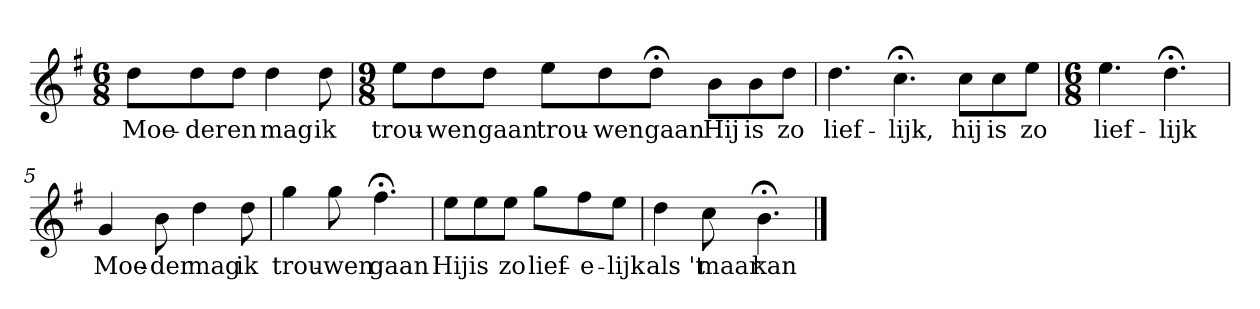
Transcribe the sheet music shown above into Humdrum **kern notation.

**kern	**text
*part1	*part1
*staff1	*staff1
*k[f#]	*
*G:	*
*M6/8	*
*MM120	*
=1	=1
8ddL	Moe-
8dd	-der
8ddJ	en
4dd	mag
8dd	ik
=2	=2
*M9/8	*
8eeL	trou-
8dd	-wen
8ddJ	gaan
8eeL	trou-
8dd	-wen
8dd;<J	gaan
8bL	Hij
8b	is
8ddJ	zo
=3	=3
4.dd	lief-
4.cc;<	-lijk,
8ccL	hij
8cc	is
8eeJ	zo
=4	=4
*M6/8	*
4.ee	lief-
4.dd;<	-lijk
=5	=5
4g	Moe-
8b	-der
4dd	mag
8dd	ik
=6	=6
4gg	trou-
8gg	-wen
4.ff#;<	gaan
=7	=7
8eeL	Hij
8ee	is
8eeJ	zo
8ggL	lief-
8ff#	-e-
8eeJ	-lijk
=8	=8
4dd	als 't
8cc	maar
4.b;<	kan
==	==
*-	*-
